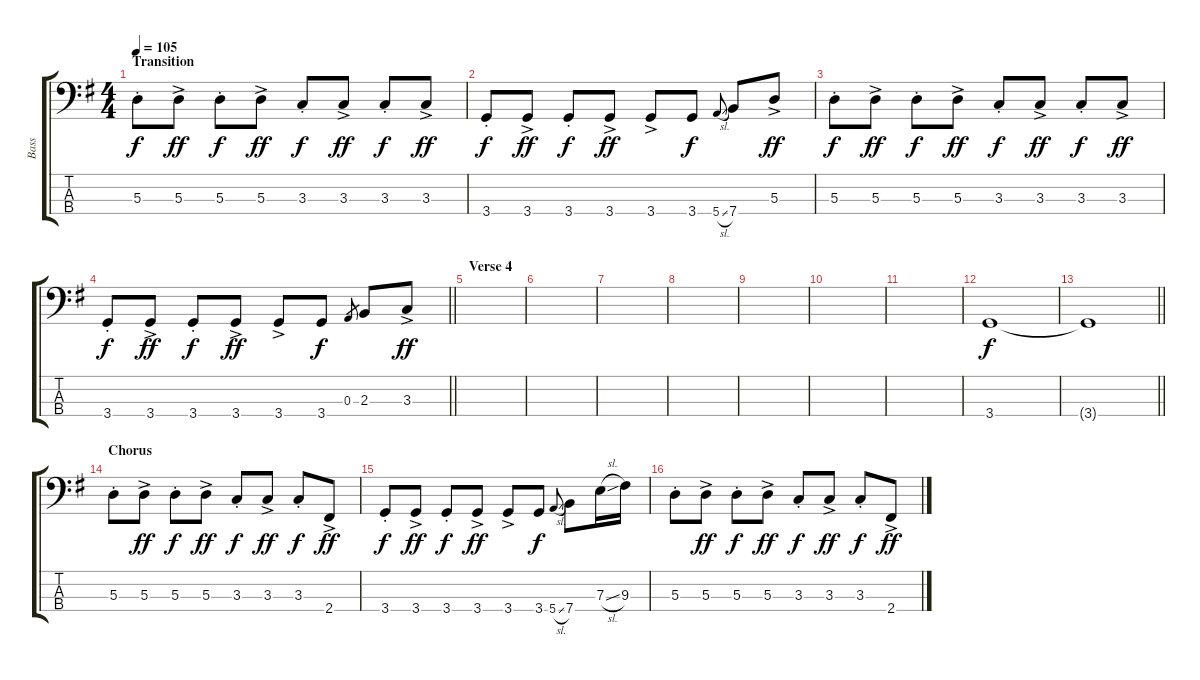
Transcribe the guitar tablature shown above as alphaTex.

\track ("Bass" "Bass") {instrument electricbassfinger}
\staff {score tabs}
\tuning (G2 D2 A1 E1) {hide}
\ts (4 4)
\section ("" "Transition")
\tempo 105
\clef f4
\ks g
5.3{st}.8{dy f} 5.3{ac}.8{dy ff} 5.3{st}.8{dy f} 5.3{ac}.8{dy ff} 3.3{st}.8{dy f} 3.3{ac}.8{dy ff} 3.3{st}.8{dy f} 3.3{ac}.8{dy ff} |
3.4{st}.8{dy f} 3.4{ac}.8{dy ff} 3.4{st}.8{dy f} 3.4{ac}.8{dy ff} 3.4{ac}.8 3.4.8{dy f} 5.4{sl}.8{gr onbeat} 7.4.8 5.3{ac}.8{dy ff} |
5.3{st}.8{dy f} 5.3{ac}.8{dy ff} 5.3{st}.8{dy f} 5.3{ac}.8{dy ff} 3.3{st}.8{dy f} 3.3{ac}.8{dy ff} 3.3{st}.8{dy f} 3.3{ac}.8{dy ff} |
\barLineRight lightlight
3.4{st}.8{dy f} 3.4{ac}.8{dy ff} 3.4{st}.8{dy f} 3.4{ac}.8{dy ff} 3.4{ac}.8 3.4.8{dy f} 0.3.8{gr} 2.3.8 3.3{ac}.8{dy ff} |
\section ("" "Verse 4")
|
|
|
|
|
|
|
3.4.1{dy f} |
\barLineRight lightlight
3.4{t}.1 |
\section ("" "Chorus")
5.3{st}.8 5.3{ac}.8{dy ff} 5.3{st}.8{dy f} 5.3{ac}.8{dy ff} 3.3{st}.8{dy f} 3.3{ac}.8{dy ff} 3.3{st}.8{dy f} 2.4{ac}.8{dy ff} |
3.4{st}.8{dy f} 3.4{ac}.8{dy ff} 3.4{st}.8{dy f} 3.4{ac}.8{dy ff} 3.4{ac}.8 3.4.8{dy f} 5.4{sl}.8{gr onbeat} 7.4.8 7.3{sl}.16 9.3.16 |
5.3{st}.8 5.3{ac}.8{dy ff} 5.3{st}.8{dy f} 5.3{ac}.8{dy ff} 3.3{st}.8{dy f} 3.3{ac}.8{dy ff} 3.3{st}.8{dy f} 2.4{ac}.8{dy ff}
